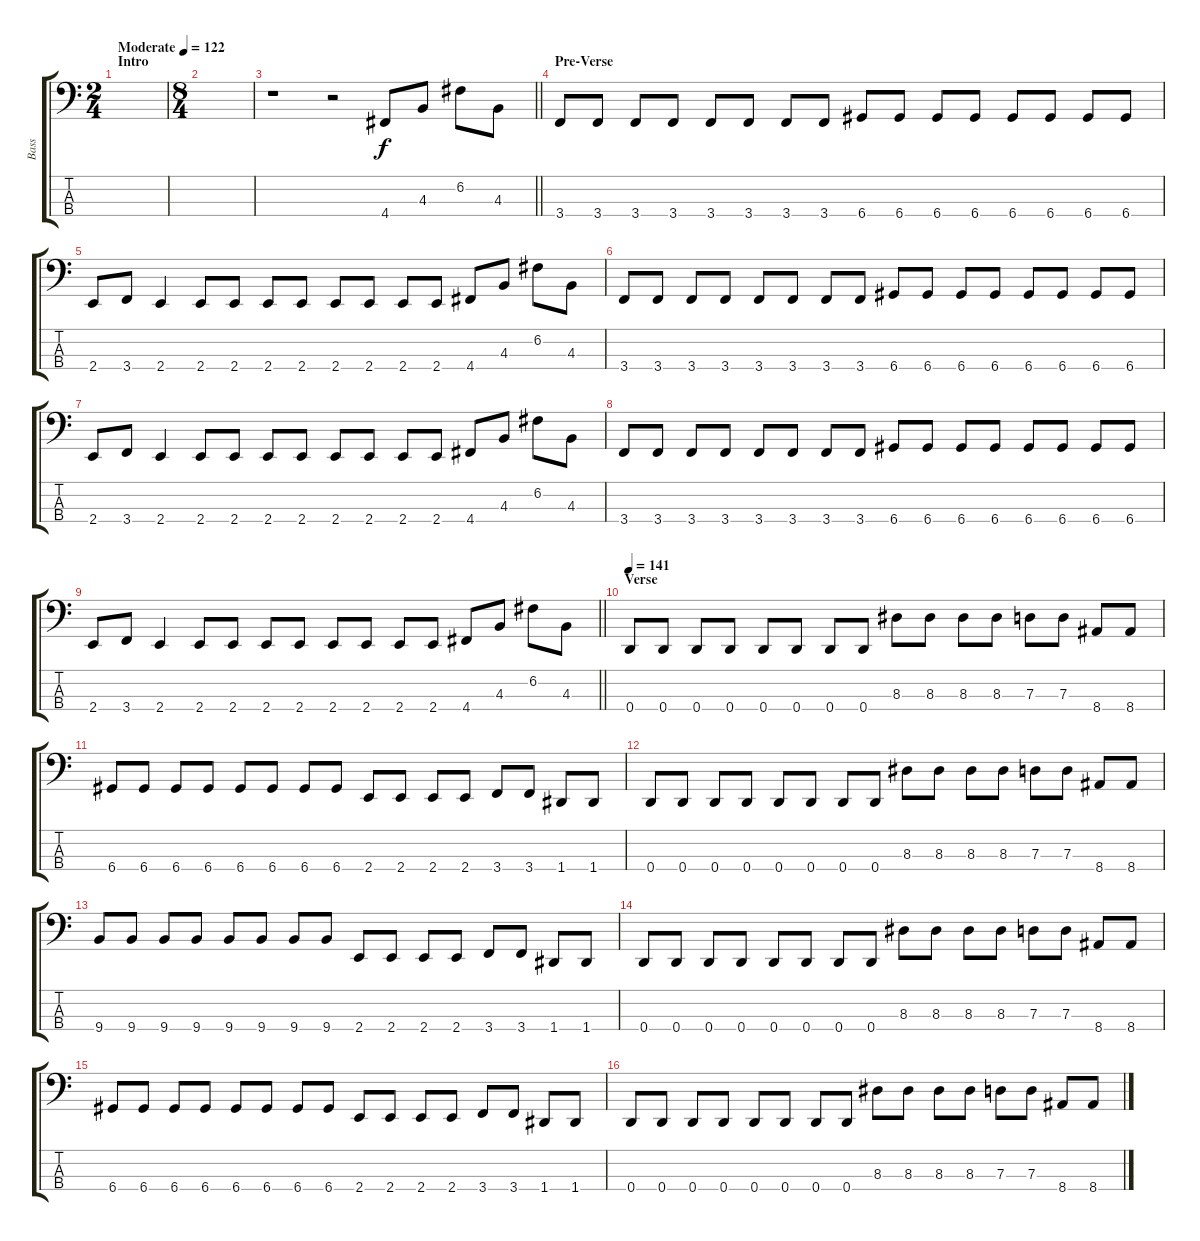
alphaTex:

\track ("Bass" "Bass") {instrument electricbassfinger}
\staff {score tabs}
\tuning (F2 C2 G1 D1) {hide}
\ts (2 4)
\section ("" "Intro")
\tempo (122 "Moderate")
\tempo 129
\tempo (122 "Moderate")
\clef f4
\ks c
|
\ts (8 4)
|
\barLineRight lightlight
r.1 r.2 4.4.8 4.3.8 6.2.8 4.3.8 |
\section ("" "Pre-Verse")
3.4.8 3.4.8 3.4.8 3.4.8 3.4.8 3.4.8 3.4.8 3.4.8 6.4.8 6.4.8 6.4.8 6.4.8 6.4.8 6.4.8 6.4.8 6.4.8 |
2.4.8 3.4.8 2.4.4 2.4.8 2.4.8 2.4.8 2.4.8 2.4.8 2.4.8 2.4.8 2.4.8 4.4.8 4.3.8 6.2.8 4.3.8 |
3.4.8 3.4.8 3.4.8 3.4.8 3.4.8 3.4.8 3.4.8 3.4.8 6.4.8 6.4.8 6.4.8 6.4.8 6.4.8 6.4.8 6.4.8 6.4.8 |
2.4.8 3.4.8 2.4.4 2.4.8 2.4.8 2.4.8 2.4.8 2.4.8 2.4.8 2.4.8 2.4.8 4.4.8 4.3.8 6.2.8 4.3.8 |
3.4.8 3.4.8 3.4.8 3.4.8 3.4.8 3.4.8 3.4.8 3.4.8 6.4.8 6.4.8 6.4.8 6.4.8 6.4.8 6.4.8 6.4.8 6.4.8 |
\barLineRight lightlight
2.4.8 3.4.8 2.4.4 2.4.8 2.4.8 2.4.8 2.4.8 2.4.8 2.4.8 2.4.8 2.4.8 4.4.8 4.3.8 6.2.8 4.3.8 |
\section ("" "Verse")
\tempo 141
0.4.8 0.4.8 0.4.8 0.4.8 0.4.8 0.4.8 0.4.8 0.4.8 8.3.8 8.3.8 8.3.8 8.3.8 7.3.8 7.3.8 8.4.8 8.4.8 |
6.4.8 6.4.8 6.4.8 6.4.8 6.4.8 6.4.8 6.4.8 6.4.8 2.4.8 2.4.8 2.4.8 2.4.8 3.4.8 3.4.8 1.4.8 1.4.8 |
0.4.8 0.4.8 0.4.8 0.4.8 0.4.8 0.4.8 0.4.8 0.4.8 8.3.8 8.3.8 8.3.8 8.3.8 7.3.8 7.3.8 8.4.8 8.4.8 |
9.4.8 9.4.8 9.4.8 9.4.8 9.4.8 9.4.8 9.4.8 9.4.8 2.4.8 2.4.8 2.4.8 2.4.8 3.4.8 3.4.8 1.4.8 1.4.8 |
0.4.8 0.4.8 0.4.8 0.4.8 0.4.8 0.4.8 0.4.8 0.4.8 8.3.8 8.3.8 8.3.8 8.3.8 7.3.8 7.3.8 8.4.8 8.4.8 |
6.4.8 6.4.8 6.4.8 6.4.8 6.4.8 6.4.8 6.4.8 6.4.8 2.4.8 2.4.8 2.4.8 2.4.8 3.4.8 3.4.8 1.4.8 1.4.8 |
0.4.8 0.4.8 0.4.8 0.4.8 0.4.8 0.4.8 0.4.8 0.4.8 8.3.8 8.3.8 8.3.8 8.3.8 7.3.8 7.3.8 8.4.8 8.4.8
